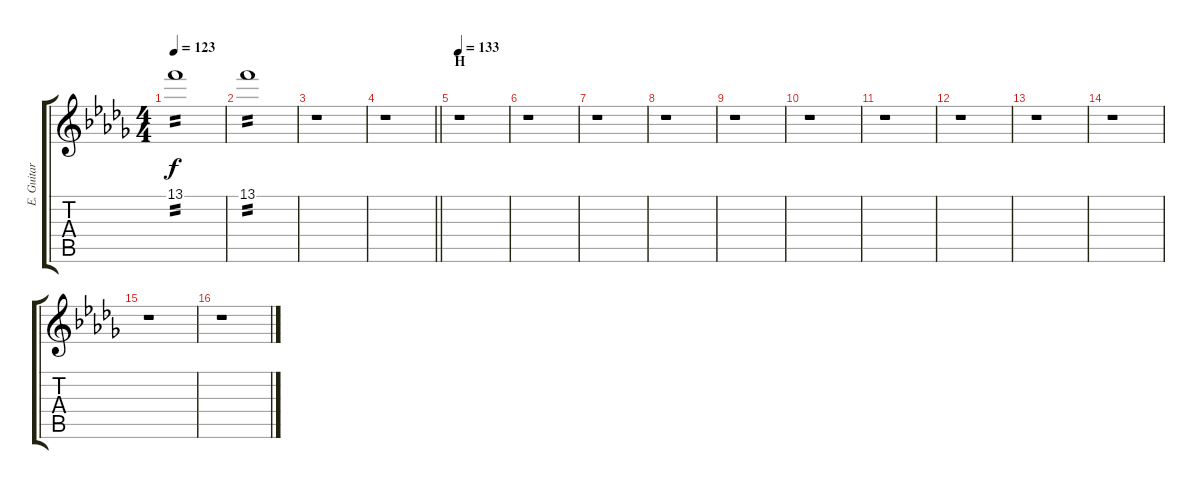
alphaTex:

\track ("E. Guitar III" "E. Guitar ") {instrument electricguitarclean}
\staff {score tabs}
\tuning (E4 B3 G3 D3 A2 E2) {hide}
\ts (4 4)
\tempo 123
\clef g2
\ks db
13.1.1{tp 2 dy f} |
13.1.1{tp 2} |
r.1 |
\barLineRight lightlight
r.1 |
\section ("" "H")
\tempo 133
r.1 |
r.1 |
r.1 |
r.1 |
r.1 |
r.1 |
r.1 |
r.1 |
r.1 |
r.1 |
r.1 |
r.1
